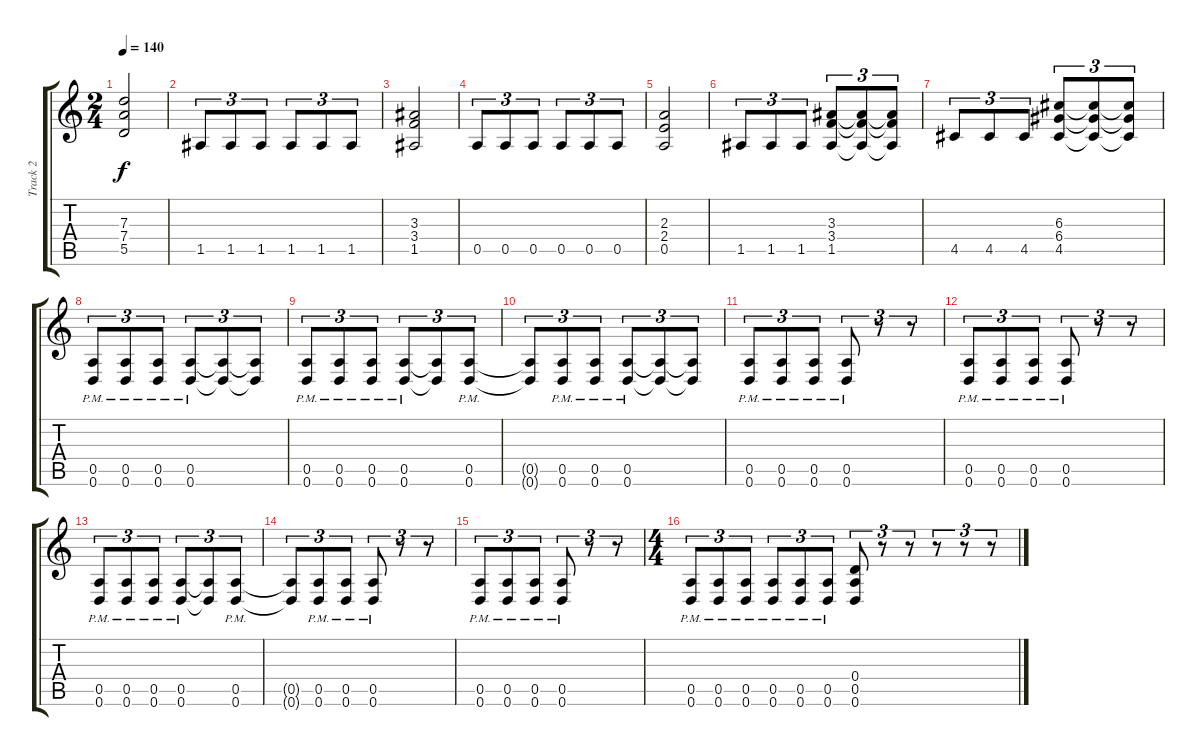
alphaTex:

\track ("Track 2" "Track 2") {instrument overdrivenguitar}
\staff {score tabs}
\tuning (E4 B3 G3 D3 A2 D2) {hide}
\ts (2 4)
\tempo 140
\clef g2
\ks c
(7.3 7.4 5.5).2{dy f} |
1.5.8{tu (3 2)} 1.5.8{tu (3 2)} 1.5.8{tu (3 2)} 1.5.8{tu (3 2)} 1.5.8{tu (3 2)} 1.5.8{tu (3 2)} |
(3.3 3.4 1.5).2 |
0.5.8{tu (3 2)} 0.5.8{tu (3 2)} 0.5.8{tu (3 2)} 0.5.8{tu (3 2)} 0.5.8{tu (3 2)} 0.5.8{tu (3 2)} |
(2.3 2.4 0.5).2 |
1.5.8{tu (3 2)} 1.5.8{tu (3 2)} 1.5.8{tu (3 2)} (3.3 3.4 1.5).8{tu (3 2)} (3.3{t} 3.4{t} 1.5{t}).8{tu (3 2)} (3.3{t} 3.4{t} 1.5{t}).8{tu (3 2)} |
4.5.8{tu (3 2)} 4.5.8{tu (3 2)} 4.5.8{tu (3 2)} (6.3 6.4 4.5).8{tu (3 2)} (6.3{t} 6.4{t} 4.5{t}).8{tu (3 2)} (6.3{t} 6.4{t} 4.5{t}).8{tu (3 2)} |
(0.5{pm} 0.6{pm}).8{tu (3 2)} (0.5{pm} 0.6{pm}).8{tu (3 2)} (0.5{pm} 0.6{pm}).8{tu (3 2)} (0.5{pm} 0.6{pm}).8{tu (3 2)} (0.5{t} 0.6{t}).8{tu (3 2)} (0.5{t} 0.6{t}).8{tu (3 2)} |
(0.5{pm} 0.6{pm}).8{tu (3 2)} (0.5{pm} 0.6{pm}).8{tu (3 2)} (0.5{pm} 0.6{pm}).8{tu (3 2)} (0.5{pm} 0.6{pm}).8{tu (3 2)} (0.5{t} 0.6{t}).8{tu (3 2)} (0.5{pm} 0.6{pm}).8{tu (3 2)} |
(0.5{t} 0.6{t}).8{tu (3 2)} (0.5{pm} 0.6{pm}).8{tu (3 2)} (0.5{pm} 0.6{pm}).8{tu (3 2)} (0.5{pm} 0.6{pm}).8{tu (3 2)} (0.5{t} 0.6{t}).8{tu (3 2)} (0.5{t} 0.6{t}).8{tu (3 2)} |
(0.5{pm} 0.6{pm}).8{tu (3 2)} (0.5{pm} 0.6{pm}).8{tu (3 2)} (0.5{pm} 0.6{pm}).8{tu (3 2)} (0.5{pm} 0.6{pm}).8{tu (3 2)} r.8{tu (3 2)} r.8{tu (3 2)} |
(0.5{pm} 0.6{pm}).8{tu (3 2)} (0.5{pm} 0.6{pm}).8{tu (3 2)} (0.5{pm} 0.6{pm}).8{tu (3 2)} (0.5{pm} 0.6{pm}).8{tu (3 2)} r.8{tu (3 2)} r.8{tu (3 2)} |
(0.5{pm} 0.6{pm}).8{tu (3 2)} (0.5{pm} 0.6{pm}).8{tu (3 2)} (0.5{pm} 0.6{pm}).8{tu (3 2)} (0.5{pm} 0.6{pm}).8{tu (3 2)} (0.5{t} 0.6{t}).8{tu (3 2)} (0.5{pm} 0.6{pm}).8{tu (3 2)} |
(0.5{t} 0.6{t}).8{tu (3 2)} (0.5{pm} 0.6{pm}).8{tu (3 2)} (0.5{pm} 0.6{pm}).8{tu (3 2)} (0.5{pm} 0.6{pm}).8{tu (3 2)} r.8{tu (3 2)} r.8{tu (3 2)} |
(0.5{pm} 0.6{pm}).8{tu (3 2)} (0.5{pm} 0.6{pm}).8{tu (3 2)} (0.5{pm} 0.6{pm}).8{tu (3 2)} (0.5{pm} 0.6{pm}).8{tu (3 2)} r.8{tu (3 2)} r.8{tu (3 2)} |
\ts (4 4)
(0.5{pm} 0.6{pm}).8{tu (3 2)} (0.5{pm} 0.6{pm}).8{tu (3 2)} (0.5{pm} 0.6{pm}).8{tu (3 2)} (0.5{pm} 0.6{pm}).8{tu (3 2)} (0.5{pm} 0.6{pm}).8{tu (3 2)} (0.5{pm} 0.6{pm}).8{tu (3 2)} (0.4 0.5 0.6).8{tu (3 2)} r.8{tu (3 2)} r.8{tu (3 2)} r.8{tu (3 2)} r.8{tu (3 2)} r.8{tu (3 2)}
